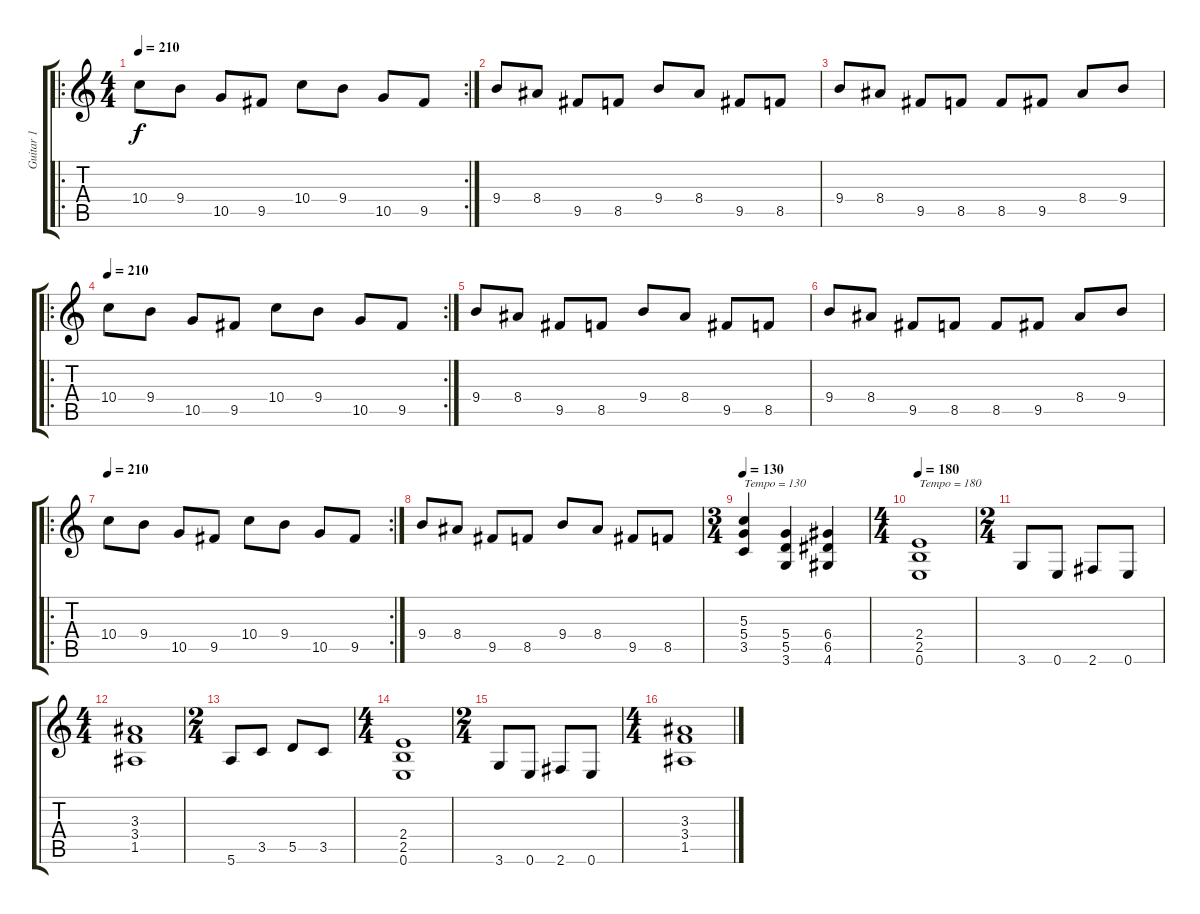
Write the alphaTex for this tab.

\track ("Guitar 1" "Guitar 1") {instrument distortionguitar}
\staff {score tabs}
\tuning (E4 B3 G3 D3 A2 E2) {hide}
\ro
\rc 2
\ts (4 4)
\tempo 210
\clef g2
\ks c
10.4.8{dy f} 9.4.8 10.5.8 9.5.8 10.4.8 9.4.8 10.5.8 9.5.8 |
9.4.8 8.4.8 9.5.8 8.5.8 9.4.8 8.4.8 9.5.8 8.5.8 |
9.4.8 8.4.8 9.5.8 8.5.8 8.5.8 9.5.8 8.4.8 9.4.8 |
\ro
\rc 2
\tempo 210
10.4.8 9.4.8 10.5.8 9.5.8 10.4.8 9.4.8 10.5.8 9.5.8 |
9.4.8 8.4.8 9.5.8 8.5.8 9.4.8 8.4.8 9.5.8 8.5.8 |
9.4.8 8.4.8 9.5.8 8.5.8 8.5.8 9.5.8 8.4.8 9.4.8 |
\ro
\rc 2
\tempo 210
10.4.8 9.4.8 10.5.8 9.5.8 10.4.8 9.4.8 10.5.8 9.5.8 |
9.4.8 8.4.8 9.5.8 8.5.8 9.4.8 8.4.8 9.5.8 8.5.8 |
\ts (3 4)
\tempo 130
(5.3 5.4 3.5).4{txt "Tempo = 130"} (5.4 5.5 3.6).4 (6.4 6.5 4.6).4 |
\ts (4 4)
\tempo 180
(2.4 2.5 0.6).1{txt "Tempo = 180"} |
\ts (2 4)
3.6.8 0.6.8 2.6.8 0.6.8 |
\ts (4 4)
(3.3 3.4 1.5).1 |
\ts (2 4)
5.6.8 3.5.8 5.5.8 3.5.8 |
\ts (4 4)
(2.4 2.5 0.6).1 |
\ts (2 4)
3.6.8 0.6.8 2.6.8 0.6.8 |
\ts (4 4)
(3.3 3.4 1.5).1
